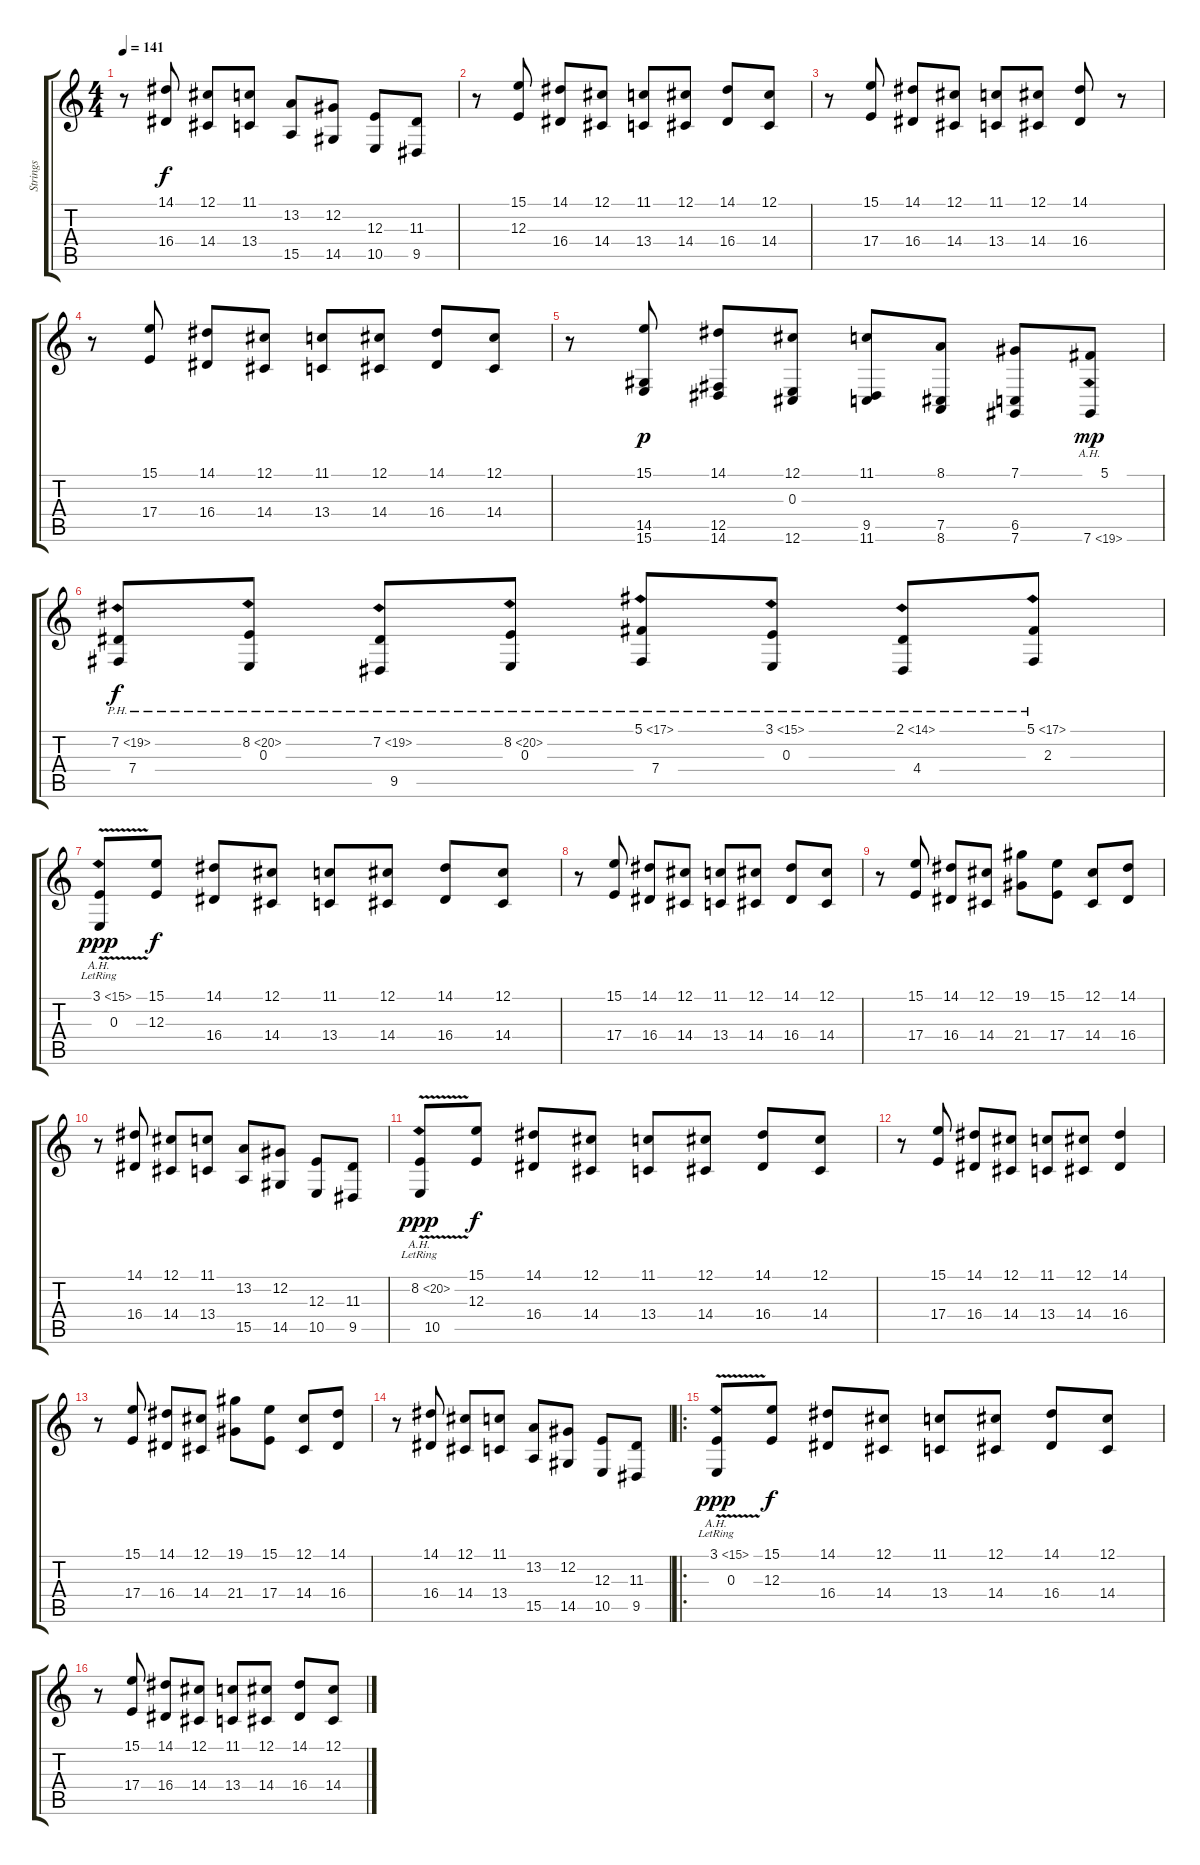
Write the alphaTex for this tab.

\track ("Strings" "Strings") {instrument stringensemble1}
\staff {score tabs}
\tuning (Db4 Ab3 E3 B2 Gb2 Db2) {hide}
\ts (4 4)
\tempo 141
\clef g2
\ks c
r.8{dy f} (14.1 16.4).8 (12.1 14.4).8 (11.1 13.4).8 (13.2 15.5).8 (12.2 14.5).8 (12.3 10.5).8 (11.3 9.5).8 |
r.8 (15.1 12.3).8 (14.1 16.4).8 (12.1 14.4).8 (11.1 13.4).8 (12.1 14.4).8 (14.1 16.4).8 (12.1 14.4).8 |
r.8 (15.1 17.4).8 (14.1 16.4).8 (12.1 14.4).8 (11.1 13.4).8 (12.1 14.4).8 (14.1 16.4).8 r.8 |
r.8 (15.1 17.4).8 (14.1 16.4).8 (12.1 14.4).8 (11.1 13.4).8 (12.1 14.4).8 (14.1 16.4).8 (12.1 14.4).8 |
r.8 (15.1 14.5 15.6).8{dy p} (14.1 12.5 14.6).8 (12.1 0.3 12.6).8 (11.1 9.5 11.6).8 (8.1 7.5 8.6).8 (7.1 6.5 7.6).8 (5.1 7.6{ah 12}).8{dy mp} |
(7.2{ph 12} 7.4).8{dy f} (8.2{ph 12} 0.3).8 (7.2{ph 12} 9.5).8 (8.2{ph 12} 0.3).8 (5.1{ph 12} 7.4).8 (3.1{ph 12} 0.3).8 (2.1{ph 12} 4.4).8 (5.1{ph 12} 2.3).8 |
(3.1{ah 12 v lr} 0.3).8{dy ppp} (15.1 12.3).8{dy f} (14.1 16.4).8 (12.1 14.4).8 (11.1 13.4).8 (12.1 14.4).8 (14.1 16.4).8 (12.1 14.4).8 |
r.8 (15.1 17.4).8 (14.1 16.4).8 (12.1 14.4).8 (11.1 13.4).8 (12.1 14.4).8 (14.1 16.4).8 (12.1 14.4).8 |
r.8 (15.1 17.4).8 (14.1 16.4).8 (12.1 14.4).8 (19.1 21.4).8 (15.1 17.4).8 (12.1 14.4).8 (14.1 16.4).8 |
r.8 (14.1 16.4).8 (12.1 14.4).8 (11.1 13.4).8 (13.2 15.5).8 (12.2 14.5).8 (12.3 10.5).8 (11.3 9.5).8 |
(8.2{ah 12 v lr} 10.5).8{dy ppp} (15.1 12.3).8{dy f} (14.1 16.4).8 (12.1 14.4).8 (11.1 13.4).8 (12.1 14.4).8 (14.1 16.4).8 (12.1 14.4).8 |
r.8 (15.1 17.4).8 (14.1 16.4).8 (12.1 14.4).8 (11.1 13.4).8 (12.1 14.4).8 (14.1 16.4).4 |
r.8 (15.1 17.4).8 (14.1 16.4).8 (12.1 14.4).8 (19.1 21.4).8 (15.1 17.4).8 (12.1 14.4).8 (14.1 16.4).8 |
r.8 (14.1 16.4).8 (12.1 14.4).8 (11.1 13.4).8 (13.2 15.5).8 (12.2 14.5).8 (12.3 10.5).8 (11.3 9.5).8 |
\ro
(3.1{ah 12 v lr} 0.3).8{dy ppp} (15.1 12.3).8{dy f} (14.1 16.4).8 (12.1 14.4).8 (11.1 13.4).8 (12.1 14.4).8 (14.1 16.4).8 (12.1 14.4).8 |
r.8 (15.1 17.4).8 (14.1 16.4).8 (12.1 14.4).8 (11.1 13.4).8 (12.1 14.4).8 (14.1 16.4).8 (12.1 14.4).8
